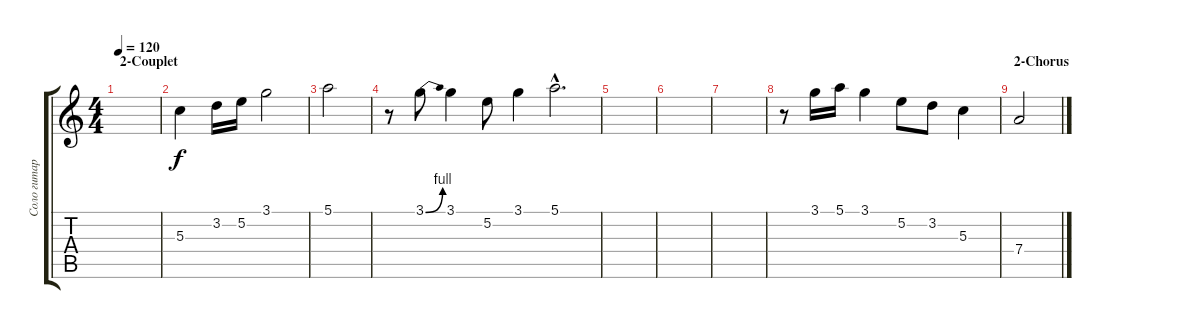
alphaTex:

\track ("Соло гитара" "Соло гитар") {instrument distortionguitar}
\staff {score tabs}
\tuning (E4 B3 G3 D3 A2 E2) {hide}
\ts (4 4)
\section ("" "2-Couplet")
\tempo 120
\clef g2
\ks c
|
5.3.4{instrument distortionguitar} 3.2.16 5.2.16 3.1.2 |
5.1.2 |
r.8 3.1{be (bend 0 0 60 4)}.8 3.1.4 5.2.8 3.1.4 5.1{hac}.2{d} |
|
|
|
r.8 3.1.16 5.1.16 3.1.4 5.2.8 3.2.8 5.3.4 |
\section ("" "2-Chorus")
7.4.2
